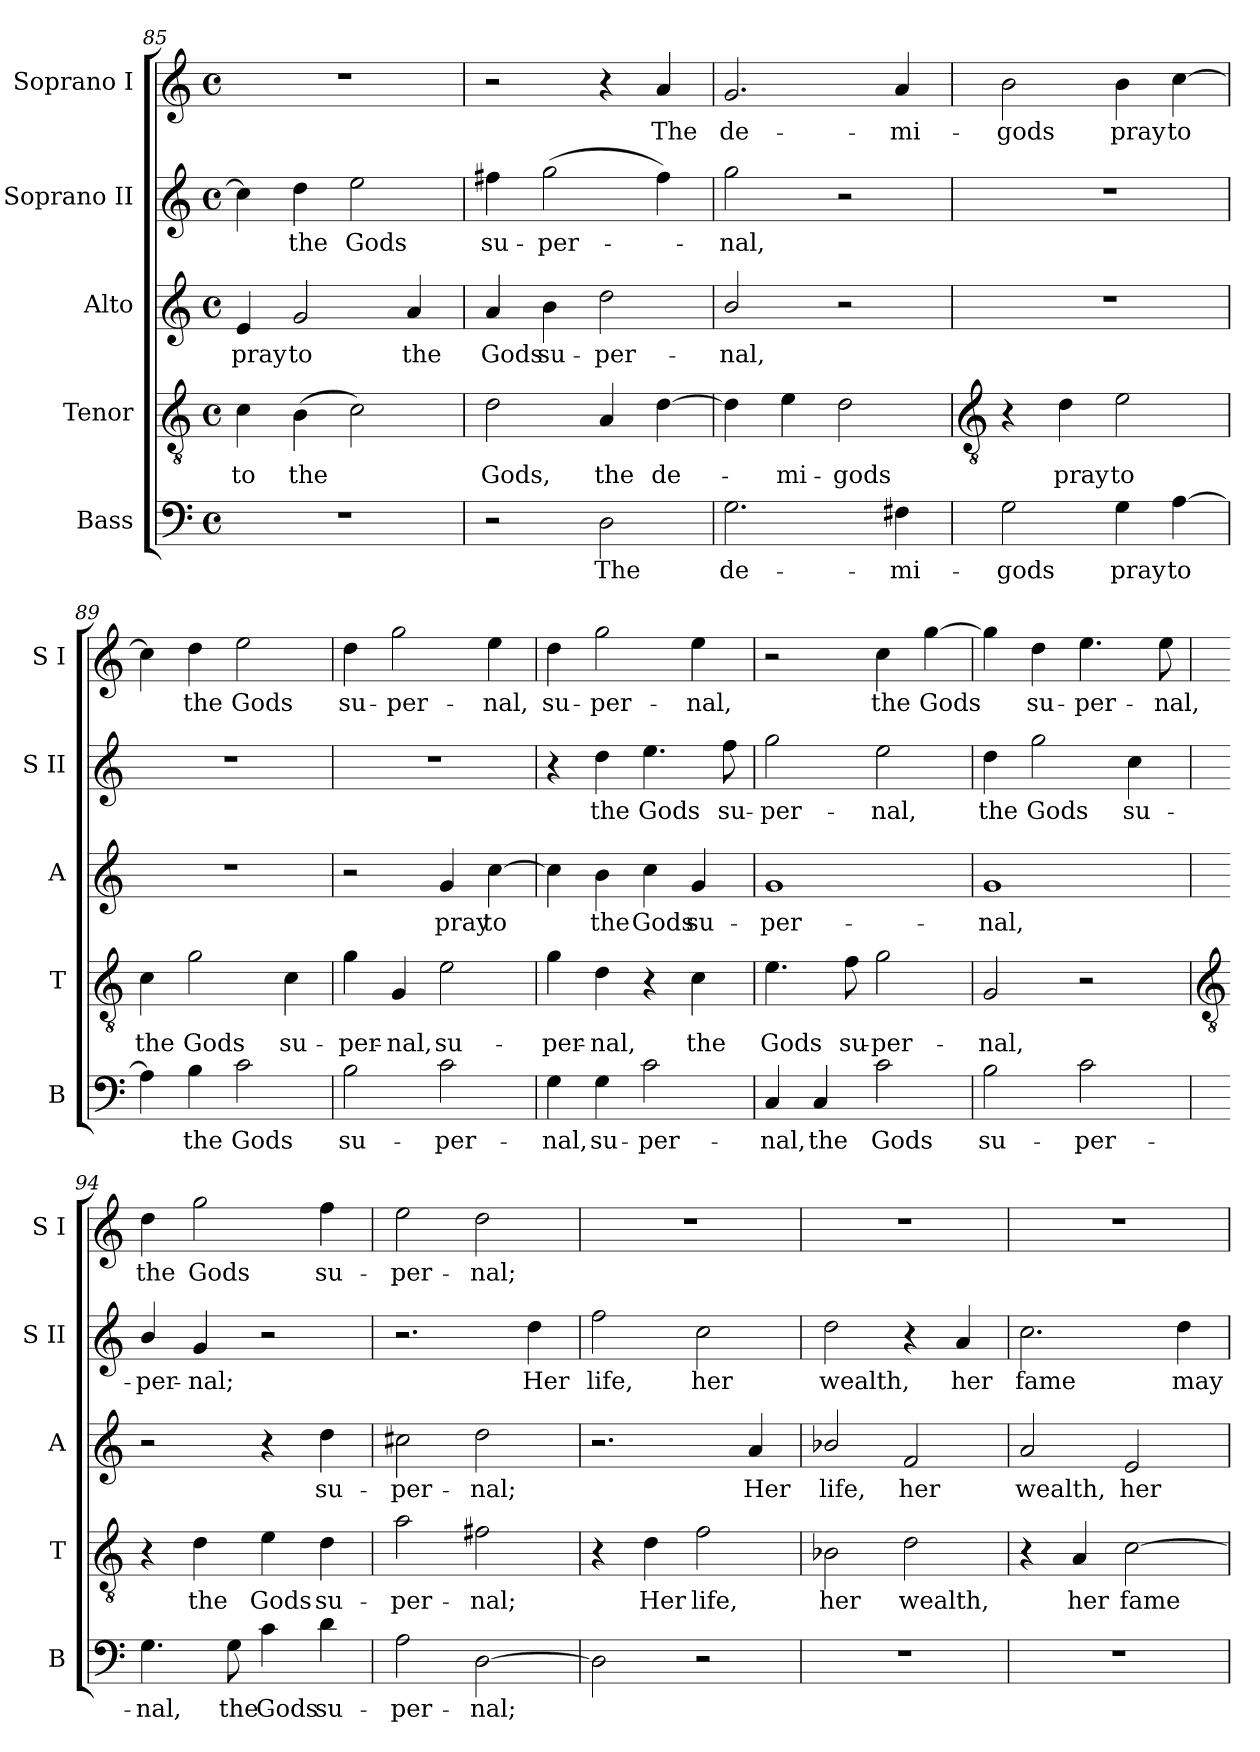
**kern	**text	**kern	**text	**kern	**text	**kern	**text	**kern	**text
*part5	*part5	*part4	*part4	*part3	*part3	*part2	*part2	*part1	*part1
*staff5	*staff5	*staff4	*staff4	*staff3	*staff3	*staff2	*staff2	*staff1	*staff1
*I"Bass	*	*I"Tenor	*	*I"Alto	*	*I"Soprano II	*	*I"Soprano I	*
*I'B	*	*I'T	*	*I'A	*	*I'S II	*	*I'S I	*
*clefF4	*	*clefGv2	*	*clefG2	*	*clefG2	*	*clefG2	*
*k[]	*	*k[]	*	*k[]	*	*k[]	*	*k[]	*
*C:	*	*C:	*	*C:	*	*C:	*	*C:	*
*M4/4	*	*M4/4	*	*M4/4	*	*M4/4	*	*M4/4	*
*met(c)	*	*met(c)	*	*met(c)	*	*met(c)	*	*met(c)	*
=85	=85	=85	=85	=85	=85	=85	=85	=85	=85
!	!	!	!LO:LY:b	!	!LO:LY:b	!	!	!	!
1r	.	4c	to	4e	pray	4cc]	.	1r	.
!	!	!	!LO:LY:b	!	!LO:LY:b	!	!LO:LY:b	!	!
.	.	(>4B	the	2g	to	4dd	the	.	.
!	!	!	!	!	!	!	!LO:LY:b	!	!
.	.	2c)	.	.	.	2ee	Gods	.	.
!	!	!	!	!	!LO:LY:b	!	!	!	!
.	.	.	.	4a	the	.	.	.	.
=86	=86	=86	=86	=86	=86	=86	=86	=86	=86
!	!	!	!LO:LY:b	!	!LO:LY:b	!	!LO:LY:b	!	!
2r	.	2d	Gods,	4a	Gods	4ff#X	su-	2r	.
!	!	!	!	!	!LO:LY:b	!	!LO:LY:b	!	!
.	.	.	.	4b	su-	(>2gg	-per-	.	.
!	!LO:LY:b	!	!LO:LY:b	!	!LO:LY:b	!	!	!	!
2D	The	4A	the	2dd	-per-	.	.	4r	.
!	!	!	!LO:LY:b	!	!	!	!	!	!LO:LY:b
.	.	[4d	de-	.	.	4ff#)	.	4a	The
=87	=87	=87	=87	=87	=87	=87	=87	=87	=87
!	!LO:LY:b	!	!	!	!LO:LY:b	!	!LO:LY:b	!	!LO:LY:b
2.G	de-	4d]	.	2b/	-nal,	2gg	nal,	2.g	de-
!	!	!	!LO:LY:b	!	!	!	!	!	!
.	.	4e	mi-	.	.	.	.	.	.
!	!	!	!LO:LY:b	!	!	!	!	!	!
.	.	2d	-gods	2r	.	2r	.	.	.
!	!LO:LY:b	!	!	!	!	!	!	!	!LO:LY:b
4F#X	-mi-	.	.	.	.	.	.	4a	-mi-
!!LO:LB:g=z
=88	=88	=88	=88	=88	=88	=88	=88	=88	=88
*	*	*clefGv2	*	*	*	*	*	*	*
!	!LO:LY:b	!	!	!	!	!	!	!	!LO:LY:b
2G	-gods	4r	.	1r	.	1r	.	2b	-gods
!	!	!	!LO:LY:b	!	!	!	!	!	!
.	.	4d	pray	.	.	.	.	.	.
!	!LO:LY:b	!	!LO:LY:b	!	!	!	!	!	!LO:LY:b
4G	pray	2e	to	.	.	.	.	4b	pray
!	!LO:LY:b	!	!	!	!	!	!	!	!LO:LY:b
[4A	to	.	.	.	.	.	.	[4cc	to
=89	=89	=89	=89	=89	=89	=89	=89	=89	=89
!	!	!	!LO:LY:b	!	!	!	!	!	!
4A]	.	4c	the	1r	.	1r	.	4cc]	.
!	!LO:LY:b	!	!LO:LY:b	!	!	!	!	!	!LO:LY:b
4B	the	2g	Gods	.	.	.	.	4dd	the
!	!LO:LY:b	!	!	!	!	!	!	!	!LO:LY:b
2c	Gods	.	.	.	.	.	.	2ee	Gods
!	!	!	!LO:LY:b	!	!	!	!	!	!
.	.	4c	su-	.	.	.	.	.	.
=90	=90	=90	=90	=90	=90	=90	=90	=90	=90
!	!LO:LY:b	!	!LO:LY:b	!	!	!	!	!	!LO:LY:b
2B	su-	4g	-per-	2r	.	1r	.	4dd	su-
!	!	!	!LO:LY:b	!	!	!	!	!	!LO:LY:b
.	.	4G	-nal,	.	.	.	.	2gg	-per-
!	!LO:LY:b	!	!LO:LY:b	!	!LO:LY:b	!	!	!	!
2c	-per-	2e	su-	4g	pray	.	.	.	.
!	!	!	!	!	!LO:LY:b	!	!	!	!LO:LY:b
.	.	.	.	[4cc	to	.	.	4ee	-nal,
=91	=91	=91	=91	=91	=91	=91	=91	=91	=91
!	!LO:LY:b	!	!LO:LY:b	!	!	!	!	!	!LO:LY:b
4G	-nal,	4g	-per-	4cc]	.	4r	.	4dd	su-
!	!LO:LY:b	!	!LO:LY:b	!	!LO:LY:b	!	!LO:LY:b	!	!LO:LY:b
4G	su-	4d	-nal,	4b	the	4dd	the	2gg	-per-
!	!LO:LY:b	!	!	!	!LO:LY:b	!	!LO:LY:b	!	!
2c	-per-	4r	.	4cc	Gods	4.ee	Gods	.	.
!	!	!	!LO:LY:b	!	!LO:LY:b	!	!	!	!LO:LY:b
.	.	4c	the	4g	su-	.	.	4ee	-nal,
!	!	!	!	!	!	!	!LO:LY:b	!	!
.	.	.	.	.	.	8ff	su-	.	.
=92	=92	=92	=92	=92	=92	=92	=92	=92	=92
!	!LO:LY:b	!	!LO:LY:b	!	!LO:LY:b	!	!LO:LY:b	!	!
4C	-nal,	4.e	Gods	1g	-per-	2gg	-per-	2r	.
!	!LO:LY:b	!	!	!	!	!	!	!	!
4C	the	.	.	.	.	.	.	.	.
!	!	!	!LO:LY:b	!	!	!	!	!	!
.	.	8f	su-	.	.	.	.	.	.
!	!LO:LY:b	!	!LO:LY:b	!	!	!	!LO:LY:b	!	!LO:LY:b
2c	Gods	2g	-per-	.	.	2ee	-nal,	4cc	the
!	!	!	!	!	!	!	!	!	!LO:LY:b
.	.	.	.	.	.	.	.	[4gg	Gods
=93	=93	=93	=93	=93	=93	=93	=93	=93	=93
!	!LO:LY:b	!	!LO:LY:b	!	!LO:LY:b	!	!LO:LY:b	!	!
2B	su-	2G	-nal,	1g	-nal,	4dd	the	4gg]	.
!	!	!	!	!	!	!	!LO:LY:b	!	!LO:LY:b
.	.	.	.	.	.	2gg	Gods	4dd	su-
!	!LO:LY:b	!	!	!	!	!	!	!	!LO:LY:b
2c	-per-	2r	.	.	.	.	.	4.ee	-per-
!	!	!	!	!	!	!	!LO:LY:b	!	!
.	.	.	.	.	.	4cc	su-	.	.
!	!	!	!	!	!	!	!	!	!LO:LY:b
.	.	.	.	.	.	.	.	8ee	-nal,
!!LO:LB:g=z
=94	=94	=94	=94	=94	=94	=94	=94	=94	=94
*	*	*clefGv2	*	*	*	*	*	*	*
!	!LO:LY:b	!	!	!	!	!	!LO:LY:b	!	!LO:LY:b
4.G	-nal,	4r	.	2r	.	4b/	-per-	4dd	the
!	!	!	!LO:LY:b	!	!	!	!LO:LY:b	!	!LO:LY:b
.	.	4d	the	.	.	4g	-nal;	2gg	Gods
!	!LO:LY:b	!	!	!	!	!	!	!	!
8G	the	.	.	.	.	.	.	.	.
!	!LO:LY:b	!	!LO:LY:b	!	!	!	!	!	!
4c	Gods	4e	Gods	4r	.	2r	.	.	.
!	!LO:LY:b	!	!LO:LY:b	!	!LO:LY:b	!	!	!	!LO:LY:b
4d	su-	4d	su-	4dd	su-	.	.	4ff	su-
=95	=95	=95	=95	=95	=95	=95	=95	=95	=95
!	!LO:LY:b	!	!LO:LY:b	!	!LO:LY:b	!	!	!	!LO:LY:b
2A	-per-	2a	-per-	2cc#X	-per-	2.r	.	2ee	-per-
!	!LO:LY:b	!	!LO:LY:b	!	!LO:LY:b	!	!	!	!LO:LY:b
[2D	-nal;	2f#X	-nal;	2dd	-nal;	.	.	2dd	-nal;
!	!	!	!	!	!	!	!LO:LY:b	!	!
.	.	.	.	.	.	4dd	Her	.	.
=96	=96	=96	=96	=96	=96	=96	=96	=96	=96
!	!	!	!	!	!	!	!LO:LY:b	!	!
2D]	.	4r	.	2.r	.	2ff	life,	1r	.
!	!	!	!LO:LY:b	!	!	!	!	!	!
.	.	4d	Her	.	.	.	.	.	.
!	!	!	!LO:LY:b	!	!	!	!LO:LY:b	!	!
2r	.	2f	life,	.	.	2cc	her	.	.
!	!	!	!	!	!LO:LY:b	!	!	!	!
.	.	.	.	4a	Her	.	.	.	.
=97	=97	=97	=97	=97	=97	=97	=97	=97	=97
!	!	!	!LO:LY:b	!	!LO:LY:b	!	!LO:LY:b	!	!
1r	.	2B-X	her	2b-X/	life,	2dd	wealth,	1r	.
!	!	!	!LO:LY:b	!	!LO:LY:b	!	!	!	!
.	.	2d	wealth,	2f	her	4r	.	.	.
!	!	!	!	!	!	!	!LO:LY:b	!	!
.	.	.	.	.	.	4a	her	.	.
=98	=98	=98	=98	=98	=98	=98	=98	=98	=98
!	!	!	!	!	!LO:LY:b	!	!LO:LY:b	!	!
1r	.	4r	.	2a	wealth,	2.cc	fame	1r	.
!	!	!	!LO:LY:b	!	!	!	!	!	!
.	.	4A	her	.	.	.	.	.	.
!	!	!	!LO:LY:b	!	!LO:LY:b	!	!	!	!
.	.	[2c	fame	2e	her	.	.	.	.
!	!	!	!	!	!	!	!LO:LY:b	!	!
.	.	.	.	.	.	4dd	may	.	.
=	=	=	=	=	=	=	=	=	=
*-	*-	*-	*-	*-	*-	*-	*-	*-	*-
